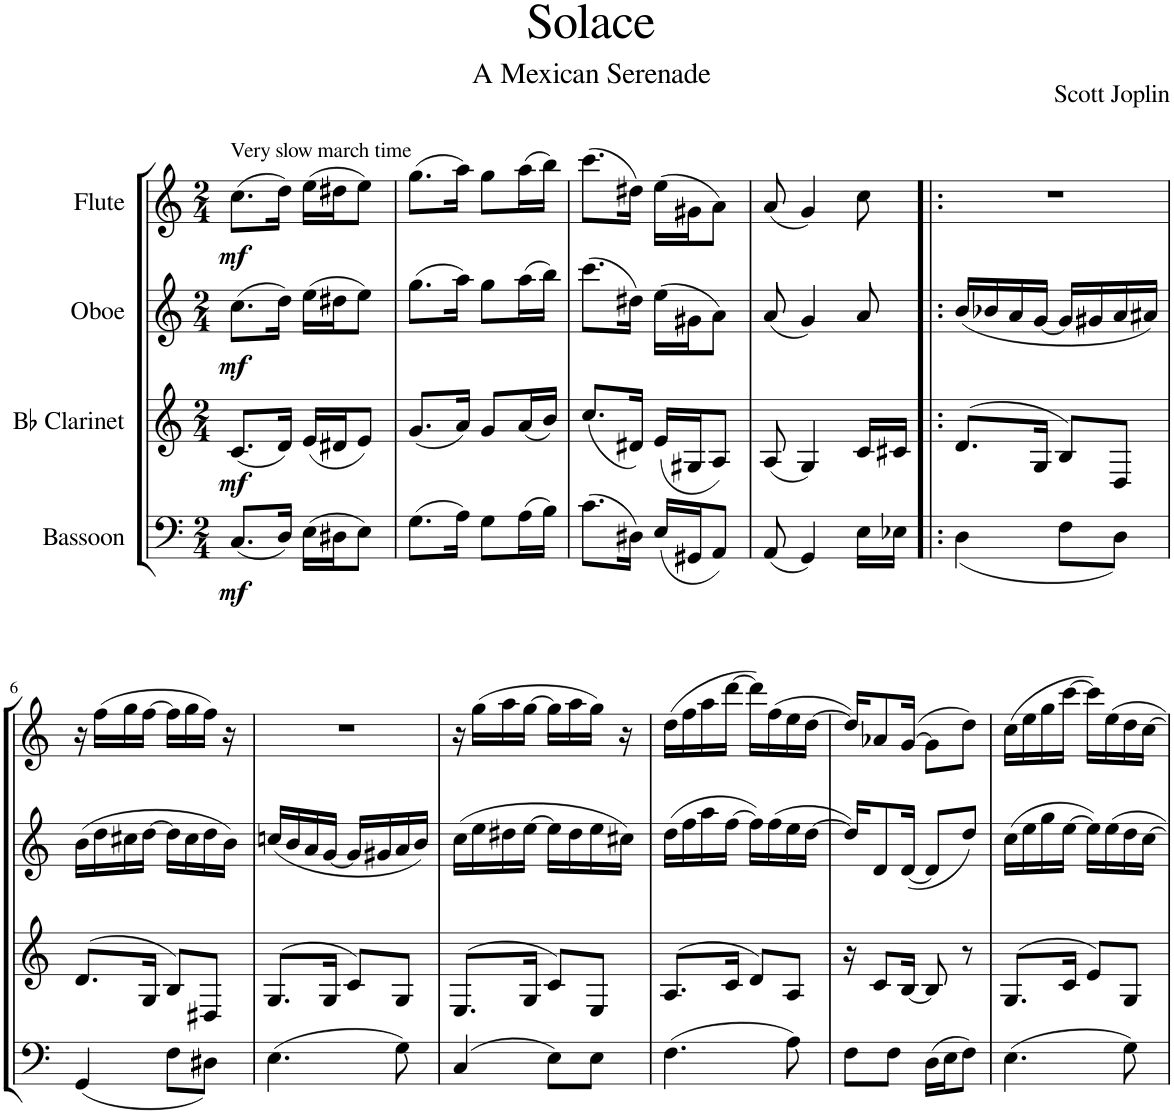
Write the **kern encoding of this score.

**kern	**dynam	**kern	**dynam	**kern	**dynam	**kern	**dynam
*part4	*part4	*part3	*part3	*part2	*part2	*part1	*part1
*staff4	*staff4	*staff3	*staff3	*staff2	*staff2	*staff1	*staff1
*I"Bassoon	*	*I"Bb Clarinet	*	*I"Oboe	*	*I"Flute	*
*I'Bsn	*	*I'Cl	*	*I'Ob	*	*I'Fl	*
*clefF4	*	*clefG2	*	*clefG2	*	*clefG2	*
*	*	*ITrd1c2	*	*	*	*	*
*k[]	*	*k[]	*	*k[]	*	*k[]	*
*M2/4	*	*M2/4	*	*M2/4	*	*M2/4	*
=1	=1	=1	=1	=1	=1	=1	=1
!	!	!	!	!	!	!LO:TX:a:t=Very slow march time	!
!	!LO:DY:b	!	!LO:DY:b	!	!LO:DY:b	!	!LO:DY:b
(8.C/L	mf	(8.c/L	mf	(8.cc\L	mf	(8.cc\L	mf
16D/Jk)	.	16d/Jk)	.	16dd\Jk)	.	16dd\Jk)	.
(16E\LL	.	(16e/LL	.	(16ee\LL	.	(16ee\LL	.
16D#X\J	.	16d#X/J	.	16dd#X\J	.	16dd#X\J	.
8E\J)	.	8e/J)	.	8ee\J)	.	8ee\J)	.
=2	=2	=2	=2	=2	=2	=2	=2
(8.G\L	.	(8.g/L	.	(8.gg\L	.	(8.gg\L	.
16A\Jk)	.	16a/Jk)	.	16aa\Jk)	.	16aa\Jk)	.
8G\L	.	8g/L	.	8gg\L	.	8gg\L	.
(16A\L	.	(16a/L	.	(16aa\L	.	(16aa\L	.
16B\JJ)	.	16b/JJ)	.	16bb\JJ)	.	16bb\JJ)	.
=3	=3	=3	=3	=3	=3	=3	=3
(8.c\L	.	(8.cc/L	.	(8.ccc\L	.	(8.ccc\L	.
16D#X\Jk)	.	16d#X/Jk)	.	16dd#X\Jk)	.	16dd#X\Jk)	.
(16E/LL	.	(16e/LL	.	(16ee\LL	.	(16ee\LL	.
16GG#X/J	.	16G#X/J	.	16g#X\J	.	16g#X\J	.
8AA/J)	.	8A/J)	.	8a\J)	.	8a\J)	.
=4	=4	=4	=4	=4	=4	=4	=4
(8AA/	.	(8A/	.	(8a/	.	(8a/	.
4GG/)	.	4G/)	.	4g/)	.	4g/)	.
16E\LL	.	16c/LL	.	8a/	.	8cc\	.
16E-X\JJ	.	16c#X/JJ	.	.	.	.	.
=5!|:	=5!|:	=5!|:	=5!|:	=5!|:	=5!|:	=5!|:	=5!|:
(<4D\	.	(>8.d/L	.	(16b/LL	.	2r	.
.	.	.	.	16b-X/	.	.	.
.	.	.	.	16a/	.	.	.
.	.	16G/Jk	.	[16g/JJ	.	.	.
8F\L	.	8B/L)	.	16g/LL]	.	.	.
.	.	.	.	16g#X/	.	.	.
8D\J)	.	8D/J	.	16a/	.	.	.
.	.	.	.	16a#X/JJ)	.	.	.
!!LO:LB:g=z
=6	=6	=6	=6	=6	=6	=6	=6
(<4GG/	.	(>8.d/L	.	(16b\LL	.	16r	.
.	.	.	.	16dd\	.	(16ff\LL	.
.	.	.	.	16cc#X\	.	16gg\	.
.	.	16G/Jk	.	[16dd\JJ	.	[16ff\JJ	.
8F\L	.	8B/L)	.	16dd\LL]	.	16ff\LL]	.
.	.	.	.	16cc#\	.	16gg\	.
8D#X\J)	.	8D#X/J	.	16dd\	.	16ff\JJ)	.
.	.	.	.	16b\JJ)	.	16r	.
=7	=7	=7	=7	=7	=7	=7	=7
(4.E\	.	(>8.G/L	.	(16ccn/LL	.	2r	.
.	.	.	.	16b/	.	.	.
.	.	.	.	16a/	.	.	.
.	.	16G/Jk	.	[16g/JJ	.	.	.
.	.	8c/L)	.	16g/LL]	.	.	.
.	.	.	.	16g#X/	.	.	.
8G\)	.	8G/J	.	16a/	.	.	.
.	.	.	.	16b/JJ)	.	.	.
=8	=8	=8	=8	=8	=8	=8	=8
(4C/	.	(>8.E/L	.	(16cc\LL	.	16r	.
.	.	.	.	16ee\	.	(16gg\LL	.
.	.	.	.	16dd#X\	.	16aa\	.
.	.	16G/Jk	.	[16ee\JJ	.	[16gg\JJ	.
8E\L)	.	8c/L)	.	16ee\LL]	.	16gg\LL]	.
.	.	.	.	16dd#\	.	16aa\	.
8E\J	.	8E/J	.	16ee\	.	16gg\JJ)	.
.	.	.	.	16cc#X\JJ)	.	16r	.
=9	=9	=9	=9	=9	=9	=9	=9
(4.F\	.	(>8.A/L	.	(16dd\LL	.	(16dd\LL	.
.	.	.	.	16ff\	.	16ff\	.
.	.	.	.	16aa\	.	16aa\	.
.	.	16c/Jk	.	[16ff\JJ	.	[16ddd\JJ	.
.	.	8d/L)	.	16ff\LL])	.	16ddd\LL])	.
.	.	.	.	(16ff\	.	(16ff\	.
8A\)	.	8A/J	.	16ee\	.	16ee\	.
.	.	.	.	[16dd\JJ	.	[16dd\JJ	.
=10	=10	=10	=10	=10	=10	=10	=10
8F\L	.	16r	.	16dd/KL])	.	16dd/KL])	.
.	.	8c/L	.	8d/	.	8a-X/	.
8F\J	.	.	.	.	.	.	.
.	.	[16B/Jk	.	([16d/Jk	.	([16g/Jk	.
(16D\LL	.	8B/]	.	8d/L]	.	8g\L]	.
16E\J	.	.	.	.	.	.	.
8F\J)	.	8r	.	8dd/J)	.	8dd\J)	.
=11	=11	=11	=11	=11	=11	=11	=11
(4.E\	.	(>8.G/L	.	(16cc\LL	.	(16cc\LL	.
.	.	.	.	16ee\	.	16ee\	.
.	.	.	.	16gg\	.	16gg\	.
.	.	16c/Jk	.	[16ee\JJ	.	[16ccc\JJ	.
.	.	8e/L)	.	16ee\LL])	.	16ccc\LL])	.
.	.	.	.	16ee\	.	16ee\	.
8G\)	.	8G/J	.	16dd\	.	16dd\	.
.	.	.	.	[16cc\JJ	.	[16cc\JJ	.
=	=	=	=	=	=	=	=
*-	*-	*-	*-	*-	*-	*-	*-
